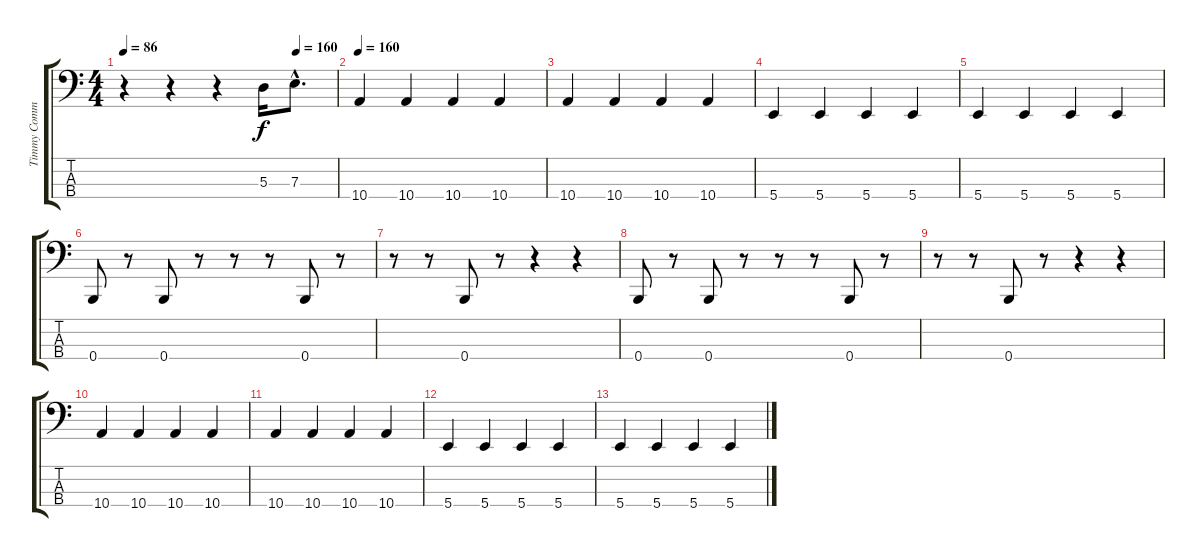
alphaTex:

\track ("Timmy Commerford" "Timmy Comm") {instrument electricbassfinger}
\staff {score tabs}
\tuning (G2 D2 A1 B0) {hide}
\ts (4 4)
\tempo 86
\tempo (160 0.8125)
\clef f4
\ks c
r.4{dy f} r.4 r.4 5.3.16 7.3{hac}.8{d} |
\tempo 160
10.4.4 10.4.4 10.4.4 10.4.4 |
10.4.4 10.4.4 10.4.4 10.4.4 |
5.4.4 5.4.4 5.4.4 5.4.4 |
5.4.4 5.4.4 5.4.4 5.4.4 |
0.4.8 r.8 0.4.8 r.8 r.8 r.8 0.4.8 r.8 |
r.8 r.8 0.4.8 r.8 r.4 r.4 |
0.4.8 r.8 0.4.8 r.8 r.8 r.8 0.4.8 r.8 |
r.8 r.8 0.4.8 r.8 r.4 r.4 |
10.4.4 10.4.4 10.4.4 10.4.4 |
10.4.4 10.4.4 10.4.4 10.4.4 |
5.4.4 5.4.4 5.4.4 5.4.4 |
5.4.4 5.4.4 5.4.4 5.4.4
